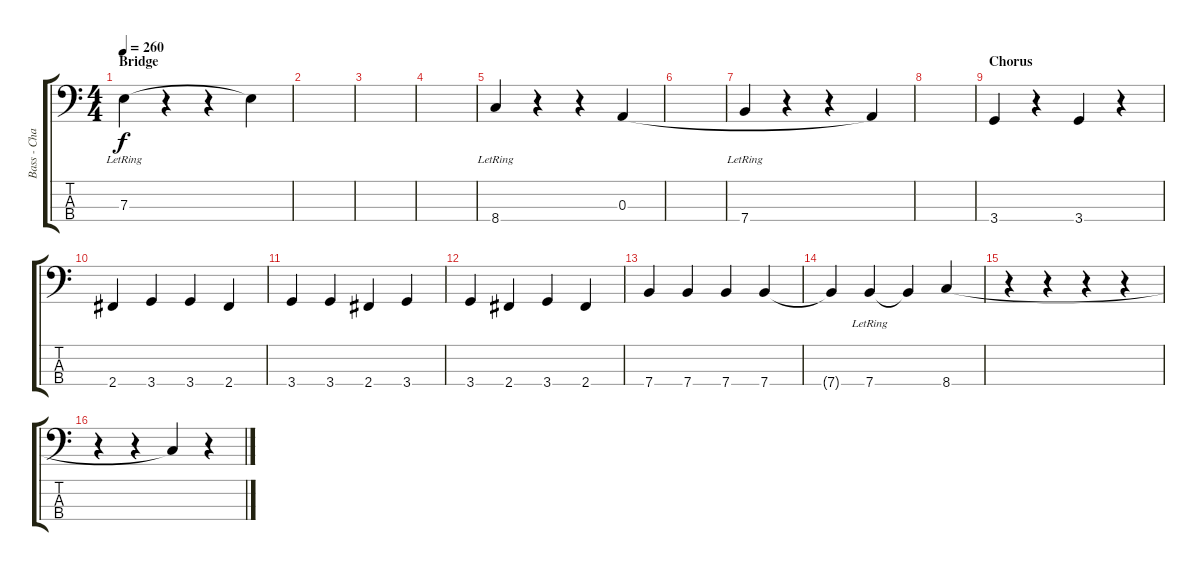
\track ("Bass - Chaim Laroz" "Bass - Cha") {instrument electricbassfinger}
\staff {score tabs}
\tuning (G2 D2 A1 E1) {hide}
\ts (4 4)
\section ("" "Bridge")
\tempo 260
\clef f4
\ks c
7.3{lr}.4{dy f} r.4 r.4 7.3{t}.4 |
|
|
|
8.4{lr}.4 r.4 r.4 0.3.4 |
|
7.4{lr}.4 r.4 r.4 0.3{t}.4 |
|
\section ("" "Chorus")
3.4.4 r.4 3.4.4 r.4 |
\section ("" "")
2.4.4 3.4.4 3.4.4 2.4.4 |
3.4.4 3.4.4 2.4.4 3.4.4 |
3.4.4 2.4.4 3.4.4 2.4.4 |
7.4.4 7.4.4 7.4.4 7.4.4 |
7.4{t}.4 7.4{lr}.4 7.4{t}.4 8.4.4 |
r.4 r.4 r.4 r.4 |
r.4 r.4 8.4{t}.4 r.4
